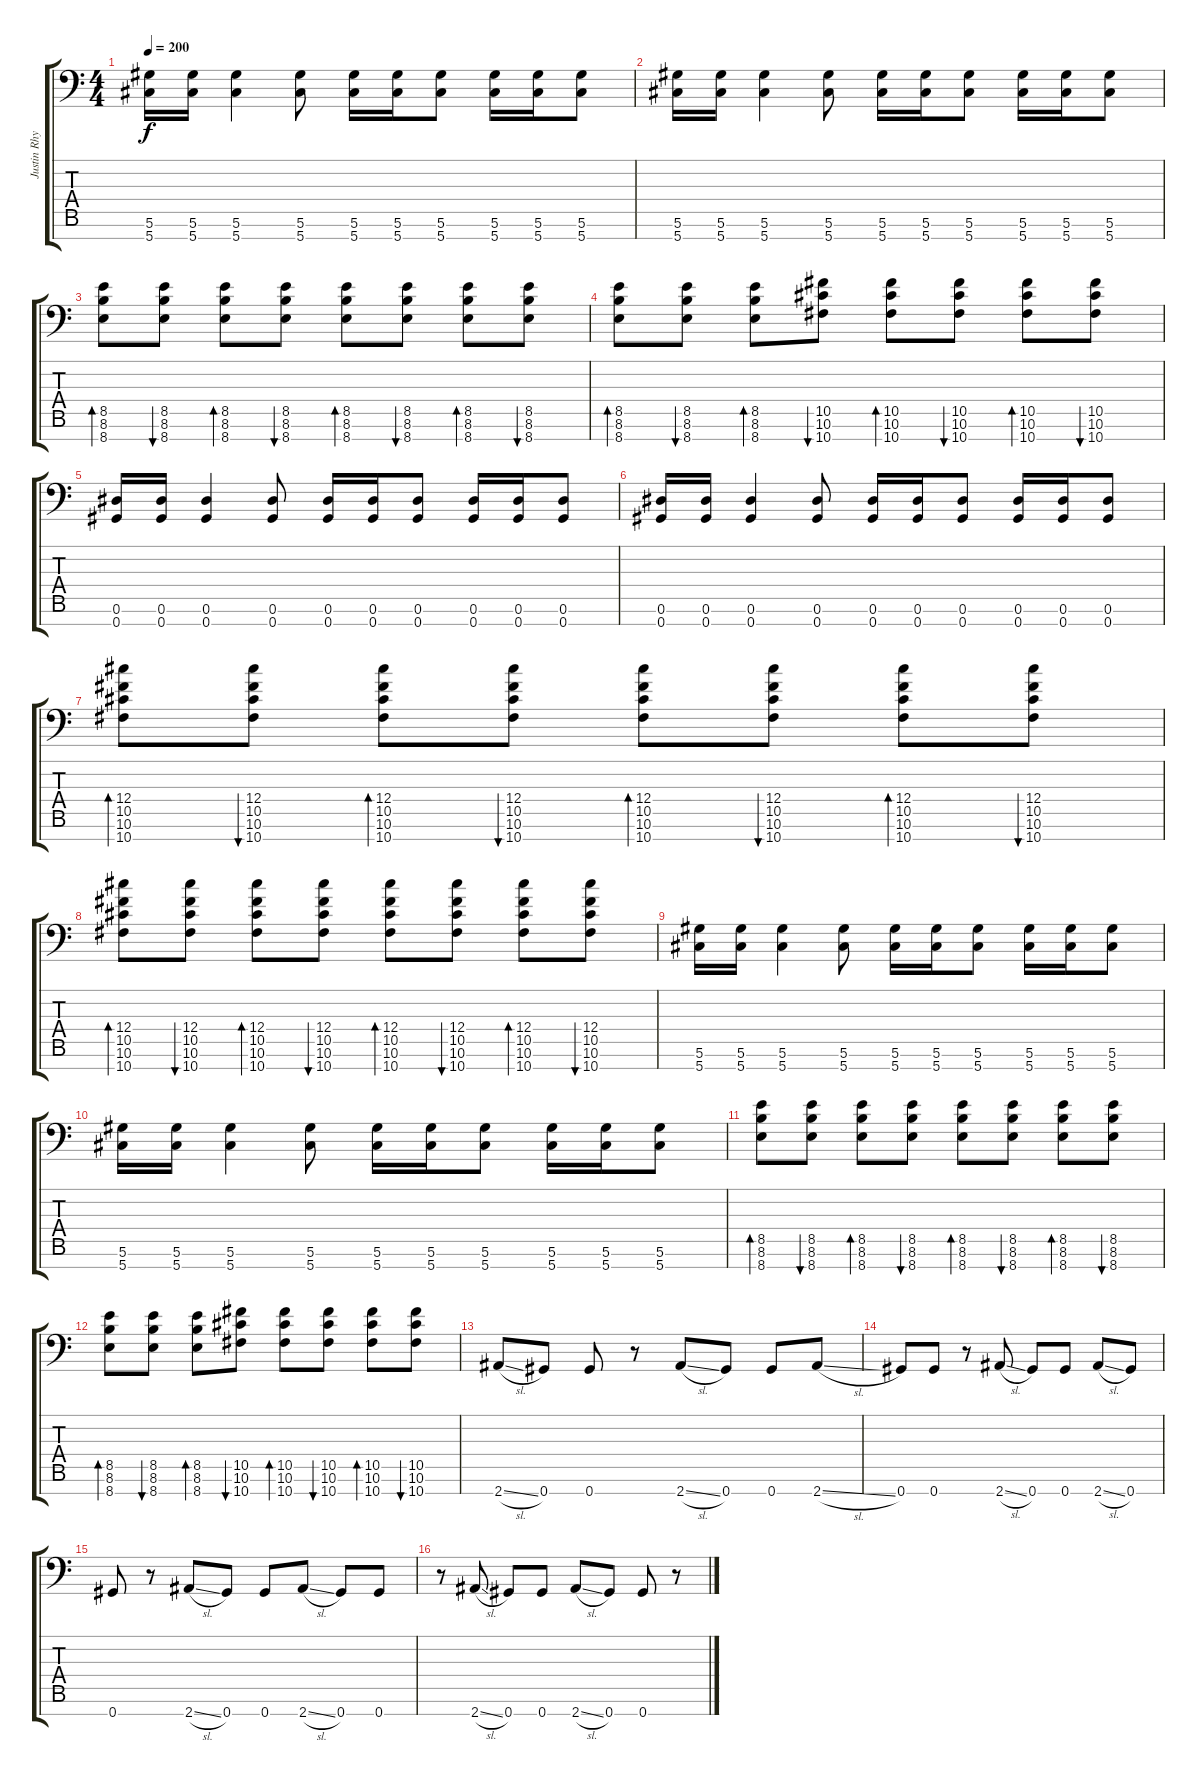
\track ("Justin Rhythm" "Justin Rhy") {instrument distortionguitar}
\staff {score tabs}
\tuning (Eb4 Bb3 Gb3 Db3 Ab2 Eb2 Ab1) {hide}
\ts (4 4)
\tempo 200
\clef f4
\ks c
(5.6 5.7).16{dy f volume 16} (5.6 5.7).16 (5.6 5.7).4 (5.6 5.7).8 (5.6 5.7).16 (5.6 5.7).16 (5.6 5.7).8 (5.6 5.7).16 (5.6 5.7).16 (5.6 5.7).8 |
(5.6 5.7).16 (5.6 5.7).16 (5.6 5.7).4 (5.6 5.7).8 (5.6 5.7).16 (5.6 5.7).16 (5.6 5.7).8 (5.6 5.7).16 (5.6 5.7).16 (5.6 5.7).8 |
(8.5 8.6 8.7).8{bd 60 volume 13} (8.5 8.6 8.7).8{bu 60} (8.5 8.6 8.7).8{bd 60} (8.5 8.6 8.7).8{bu 60} (8.5 8.6 8.7).8{bd 60} (8.5 8.6 8.7).8{bu 60} (8.5 8.6 8.7).8{bd 60} (8.5 8.6 8.7).8{bu 60} |
(8.5 8.6 8.7).8{bd 60} (8.5 8.6 8.7).8{bu 60} (8.5 8.6 8.7).8{bd 60} (10.5 10.6 10.7).8{bu 60} (10.5 10.6 10.7).8{bd 60} (10.5 10.6 10.7).8{bu 60} (10.5 10.6 10.7).8{bd 60} (10.5 10.6 10.7).8{bu 60} |
(0.6 0.7).16 (0.6 0.7).16 (0.6 0.7).4 (0.6 0.7).8 (0.6 0.7).16 (0.6 0.7).16 (0.6 0.7).8 (0.6 0.7).16 (0.6 0.7).16 (0.6 0.7).8 |
(0.6 0.7).16 (0.6 0.7).16 (0.6 0.7).4 (0.6 0.7).8 (0.6 0.7).16 (0.6 0.7).16 (0.6 0.7).8 (0.6 0.7).16 (0.6 0.7).16 (0.6 0.7).8 |
(12.4 10.5 10.6 10.7).8{bd 60} (12.4 10.5 10.6 10.7).8{bu 60} (12.4 10.5 10.6 10.7).8{bd 60} (12.4 10.5 10.6 10.7).8{bu 60} (12.4 10.5 10.6 10.7).8{bd 60} (12.4 10.5 10.6 10.7).8{bu 60} (12.4 10.5 10.6 10.7).8{bd 60} (12.4 10.5 10.6 10.7).8{bu 60} |
(12.4 10.5 10.6 10.7).8{bd 60} (12.4 10.5 10.6 10.7).8{bu 60} (12.4 10.5 10.6 10.7).8{bd 60} (12.4 10.5 10.6 10.7).8{bu 60} (12.4 10.5 10.6 10.7).8{bd 60} (12.4 10.5 10.6 10.7).8{bu 60} (12.4 10.5 10.6 10.7).8{bd 60} (12.4 10.5 10.6 10.7).8{bu 60} |
(5.6 5.7).16 (5.6 5.7).16 (5.6 5.7).4 (5.6 5.7).8 (5.6 5.7).16 (5.6 5.7).16 (5.6 5.7).8 (5.6 5.7).16 (5.6 5.7).16 (5.6 5.7).8 |
(5.6 5.7).16 (5.6 5.7).16 (5.6 5.7).4 (5.6 5.7).8 (5.6 5.7).16 (5.6 5.7).16 (5.6 5.7).8 (5.6 5.7).16 (5.6 5.7).16 (5.6 5.7).8 |
(8.5 8.6 8.7).8{bd 60} (8.5 8.6 8.7).8{bu 60} (8.5 8.6 8.7).8{bd 60} (8.5 8.6 8.7).8{bu 60} (8.5 8.6 8.7).8{bd 60} (8.5 8.6 8.7).8{bu 60} (8.5 8.6 8.7).8{bd 60} (8.5 8.6 8.7).8{bu 60} |
(8.5 8.6 8.7).8{bd 60} (8.5 8.6 8.7).8{bu 60} (8.5 8.6 8.7).8{bd 60} (10.5 10.6 10.7).8{bu 60} (10.5 10.6 10.7).8{bd 60} (10.5 10.6 10.7).8{bu 60} (10.5 10.6 10.7).8{bd 60} (10.5 10.6 10.7).8{bu 60} |
2.7{sl}.8 0.7.8 0.7.8 r.8 2.7{sl}.8 0.7.8 0.7.8 2.7{sl}.8 |
0.7.8 0.7.8 r.8 2.7{sl}.8 0.7.8 0.7.8 2.7{sl}.8 0.7.8 |
0.7.8 r.8 2.7{sl}.8 0.7.8 0.7.8 2.7{sl}.8 0.7.8 0.7.8 |
r.8 2.7{sl}.8 0.7.8 0.7.8 2.7{sl}.8 0.7.8 0.7.8 r.8
